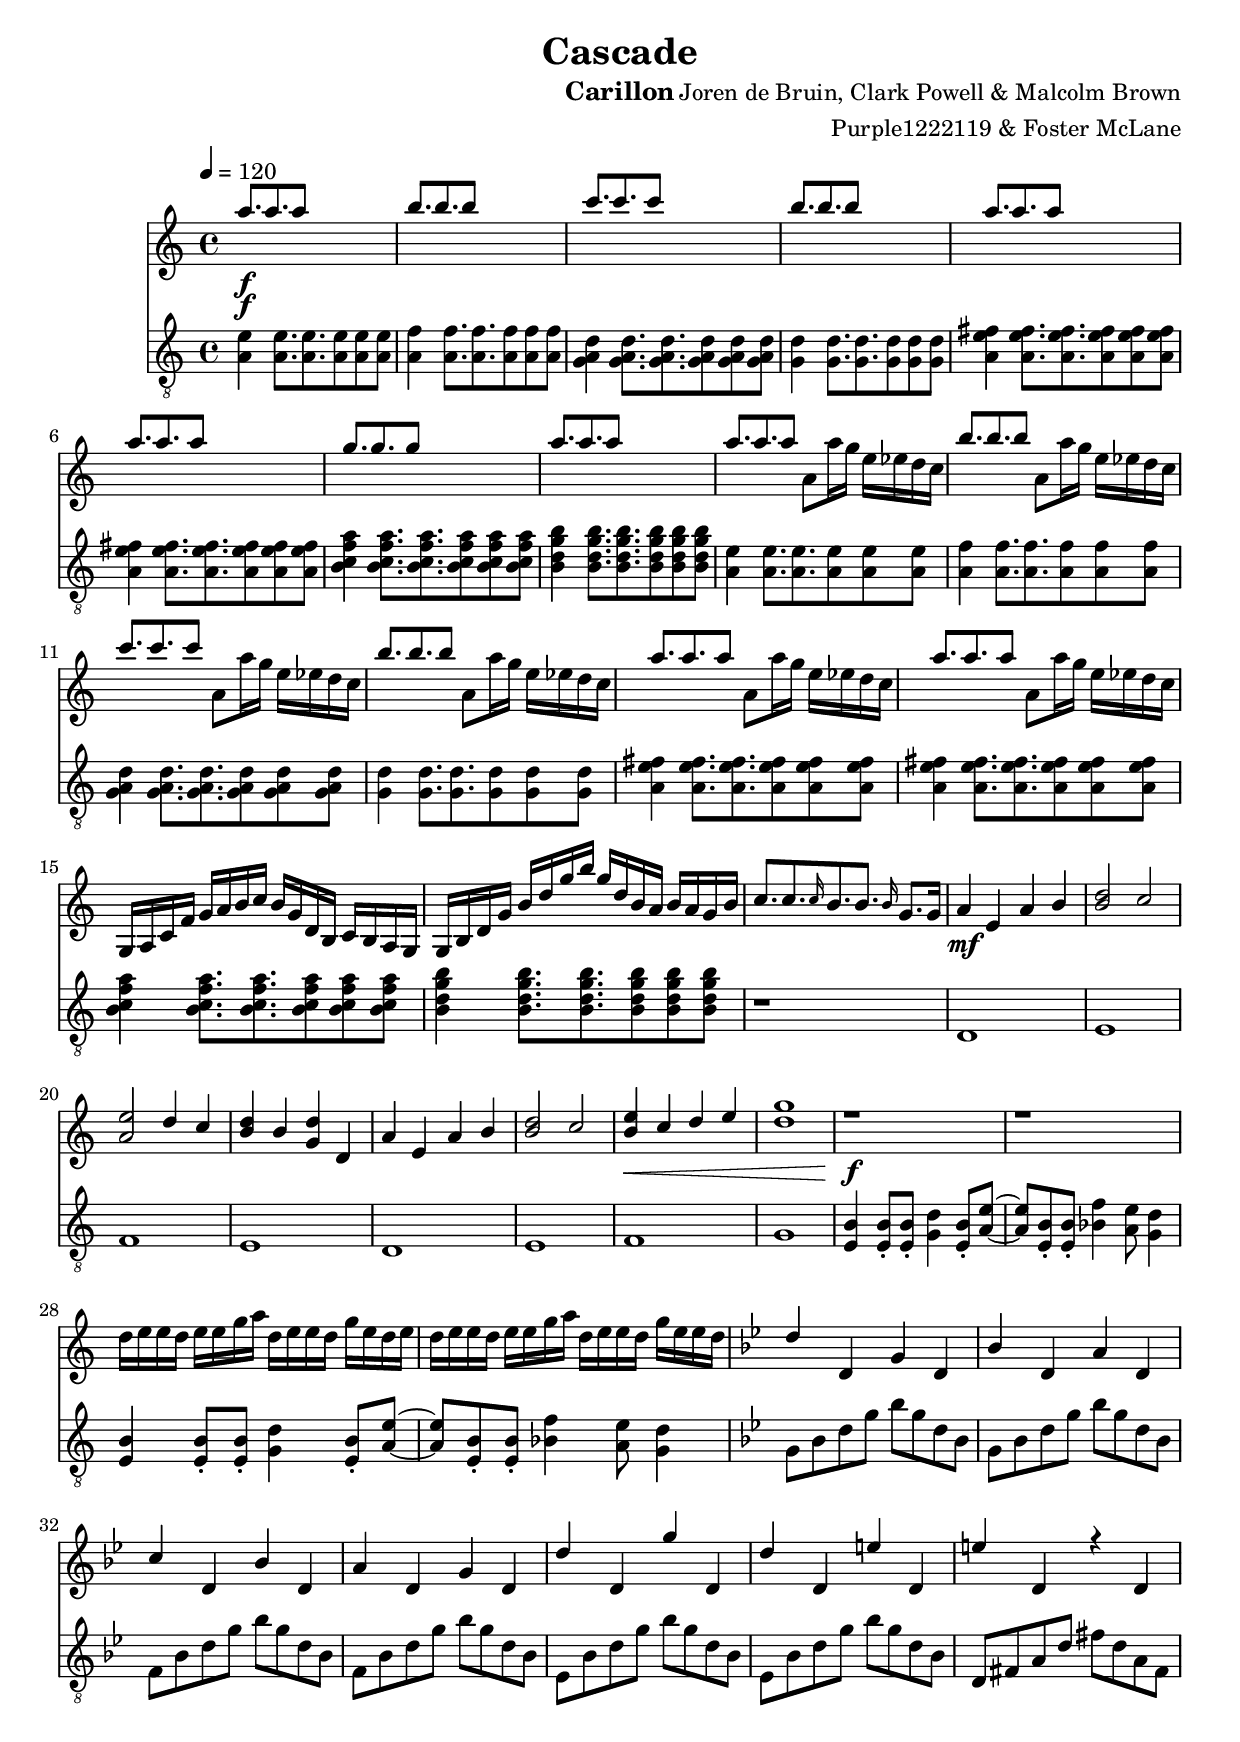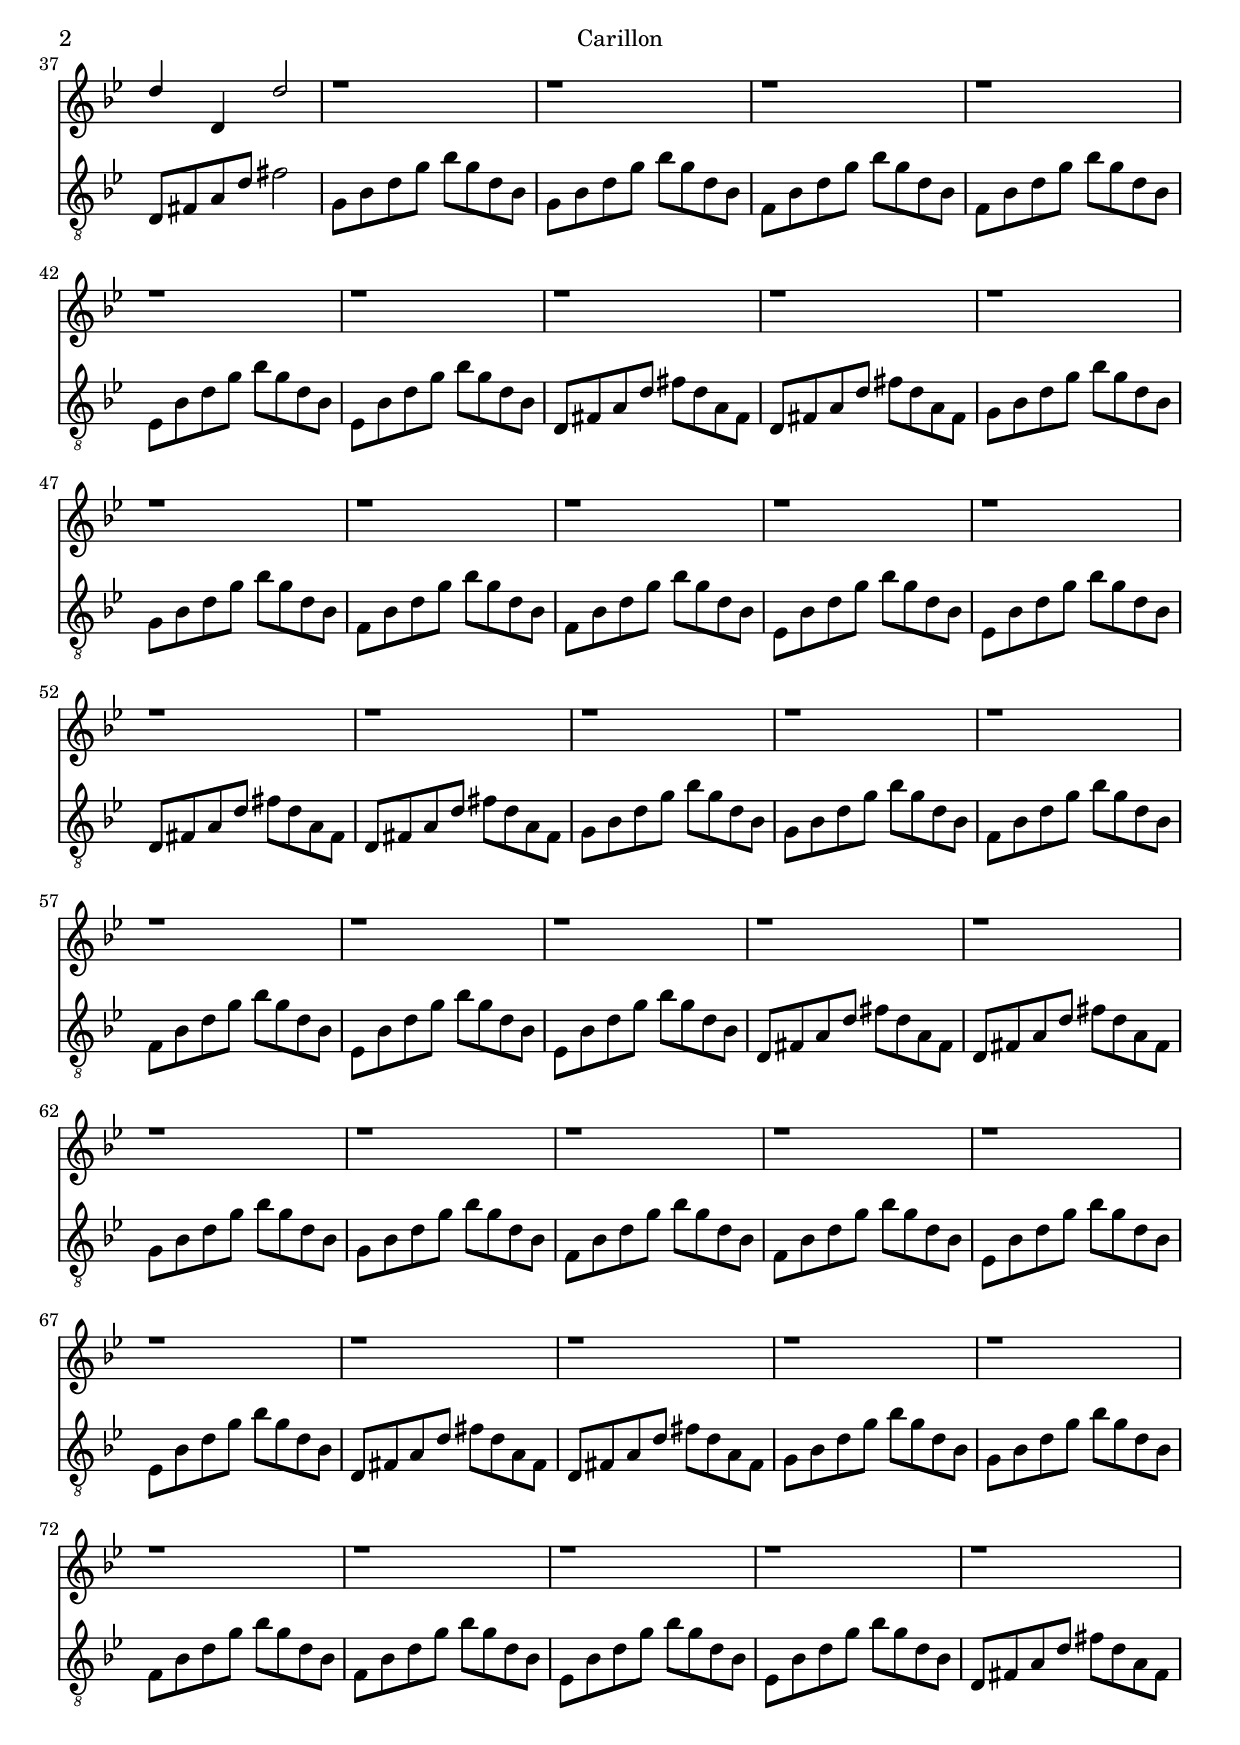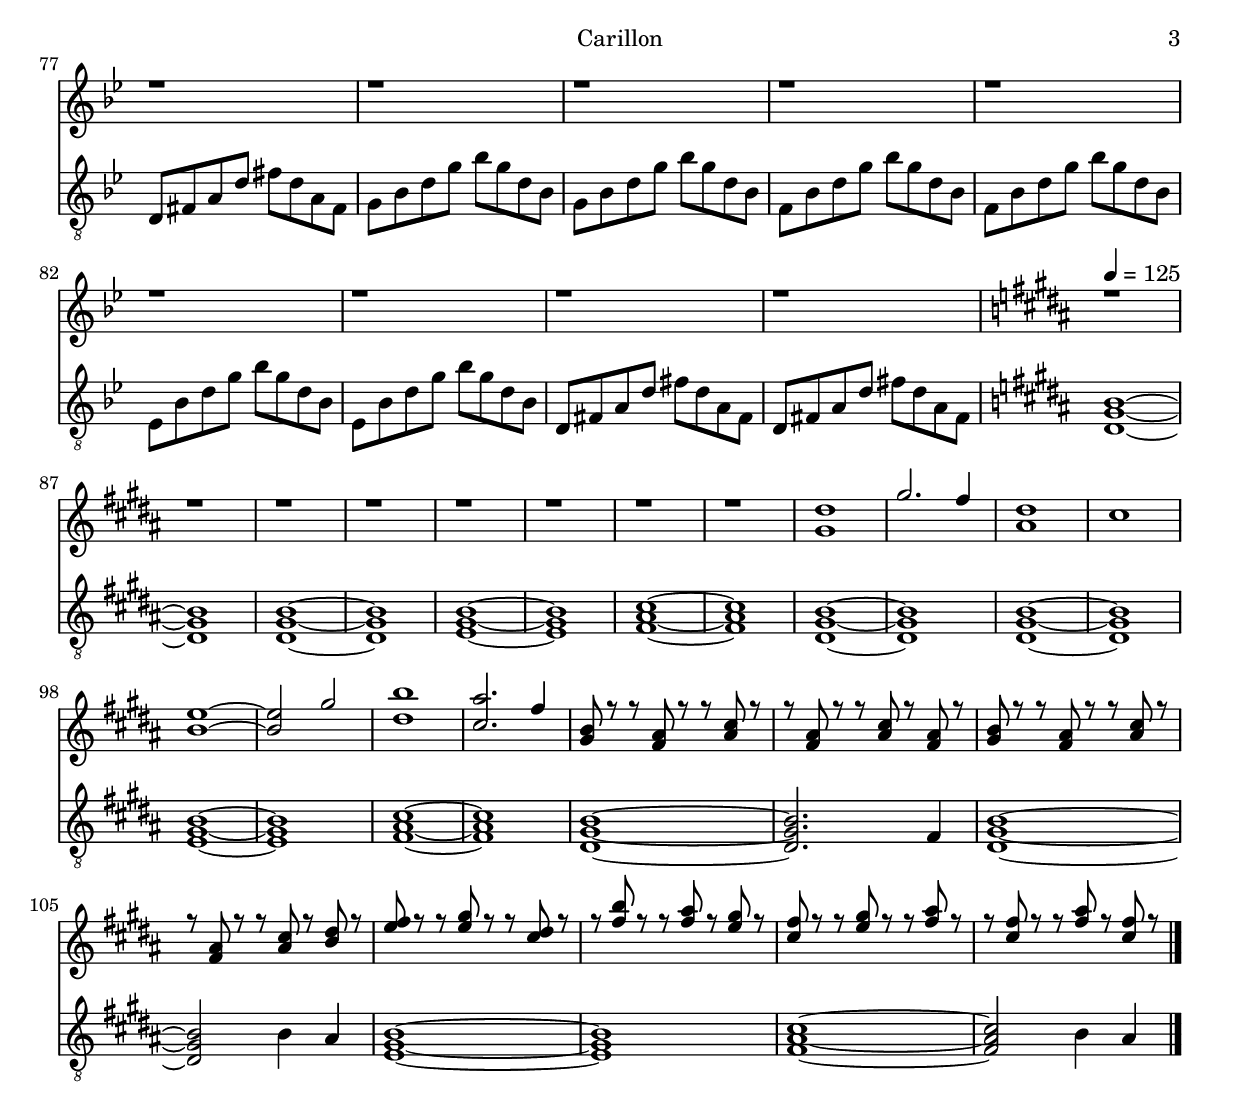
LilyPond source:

\version "2.18.2"

\header {
  title = "Cascade"
  instrument = "Carillon"
  composer = "Joren de Bruin, Clark Powell & Malcolm Brown"
  arranger = "Purple1222119 & Foster McLane"
}

main_tempo = \tempo 4 = 120
main_key = \key c \major

melody = \relative c''' {
  % part 1
  a8.\f a a8 s2
  b8. b b8 s2
  c8. c c8 s2
  b8. b b8 s2

  a8. a a8 s2
  a8. a a8 s2
  g8. g g8 s2
  a8. a a8 s2

  a8. a a8 s2
  b8. b b8 s2
  c8. c c8 s2
  b8. b b8 s2

  a8. a a8 s2
  a8. a a8 s2
  g,,16 a c f g a b c b g d b c b a g
  g16 b d g b d g b g d b a b a g b

  c8. c \grace c16 b8. b \grace b16 g8. g16

  % part 2
  a4\mf e a b
  <b d>2 c
  <a e'>2 d4 c
  <b d>4 b <g d'> d

  a'4 e a b
  <b d>2 c
  <b e>4\< c d e
  <d g>1

  % part 3
  r1\f
  r1

  s1
  s1

  % TODO

  % part 11
  \key g \minor d4 d, g d
  bes'4 d, a' d,
  c'4 d, bes' d,
  a'4 d, g d

  d'4 d, g' d,
  d'4 d, e' d,
  e'4 d, r d
  d'4 d, d'2

  r1
  r1
  r1
  r1

  r1
  r1
  r1
  r1

  % part 12
  r1
  r1
  r1
  r1

  r1
  r1
  r1
  r1

  r1
  r1
  r1
  r1

  r1
  r1
  r1
  r1

  r1
  r1
  r1
  r1

  r1
  r1
  r1
  r1

  % part 13
  r1
  r1
  r1
  r1

  r1
  r1
  r1
  r1

  r1
  r1
  r1
  r1

  r1
  r1
  r1
  r1

  % TODO

  % part 14
  \tempo 4 = 125 \key b \major r1
  r1
  r1
  r1

  r1
  r1
  r1
  r1

  <gis, dis'>1
  gis'2. fis4
  <ais, dis>1
  cis1

  <b e>1~
  <b e>2 gis'2
  <dis b'>1
  <cis ais'>2. fis4

  % part 15
  <gis, b>8 r r <fis ais> r r <ais cis> r
  r8 <fis ais> r r <ais cis> r <fis ais> r
  <gis b>8 r r <fis ais> r r <ais cis> r
  r8 <fis ais> r r <ais cis> r <b dis> r

  <e fis>8 r r <e gis> r r <cis dis> r
  r <fis b> r r <fis ais> r <e gis> r
  <cis fis> r r <e gis> r r <fis ais> r
  r <cis fis> r r <fis ais> r <cis fis> r

  \bar "|."
}

harmony = \relative c'' {
  % part 1
  s1\f
  s1
  s1
  s1

  s1
  s1
  s1
  s1

  s2 a8 a'16 g e ees d c
  s2 a8 a'16 g e ees d c
  s2 a8 a'16 g e ees d c
  s2 a8 a'16 g e ees d c

  s2 a8 a'16 g e ees d c
  s2 a8 a'16 g e ees d c
  s1
  s1

  s1

  % part 2
  s1
  s1
  s1
  s1

  s1
  s1
  s1
  s1

  % part 3
  s1
  s1

  d16 e e d e e g a d, e e d g e d e
  d16 e e d e e g a d, e e d g e e d

  % TODO

  % part 11
  \key g \minor s1
  s1
  s1
  s1

  s1
  s1
  s1
  s1

  s1
  s1
  s1
  s1

  s1
  s1
  s1
  s1

  % part 12
  s1
  s1
  s1
  s1

  s1
  s1
  s1
  s1

  s1
  s1
  s1
  s1

  s1
  s1
  s1
  s1

  s1
  s1
  s1
  s1

  s1
  s1
  s1
  s1

  % part 13
  s1
  s1
  s1
  s1

  s1
  s1
  s1
  s1

  s1
  s1
  s1
  s1

  s1
  s1
  s1
  s1

  % TODO

  % part 14
  \tempo 4 = 125 \key b \major s1
  s1
  s1
  s1

  s1
  s1
  s1
  s1

  s1
  s1
  s1
  s1

  s1
  s1
  s1
  s1

  % part 15
  s1
  s1
  s1
  s1

  s1
  s1
  s1
  s1

  \bar "|."
}

bass = \relative c' {
  % part 1
  <a e'>4 <a e'>8. <a e'> <a e'>8 <a e'> <a e'>
  <a f'>4 <a f'>8. <a f'> <a f'>8 <a f'> <a f'>
  <g a d>4 <g a d>8. <g a d> <g a d>8 <g a d> <g a d>
  <g d'>4 <g d'>8. <g d'> <g d'>8 <g d'> <g d'>

  <a e' fis>4 <a e' fis>8. <a e' fis> <a e' fis>8 <a e' fis> <a e' fis>
  <a e' fis>4 <a e' fis>8. <a e' fis> <a e' fis>8 <a e' fis> <a e' fis>
  <b c f a>4 <b c f a>8. <b c f a> <b c f a>8 <b c f a> <b c f a>
  <b d g b>4 <b d g b>8. <b d g b> <b d g b>8 <b d g b> <b d g b>

  <a e'>4 <a e'>8. <a e'> <a e'>8 <a e'> <a e'>
  <a f'>4 <a f'>8. <a f'> <a f'>8 <a f'> <a f'>
  <g a d>4 <g a d>8. <g a d> <g a d>8 <g a d> <g a d>
  <g d'>4 <g d'>8. <g d'> <g d'>8 <g d'> <g d'>

  <a e' fis>4 <a e' fis>8. <a e' fis> <a e' fis>8 <a e' fis> <a e' fis>
  <a e' fis>4 <a e' fis>8. <a e' fis> <a e' fis>8 <a e' fis> <a e' fis>
  <b c f a>4 <b c f a>8. <b c f a> <b c f a>8 <b c f a> <b c f a>
  <b d g b>4 <b d g b>8. <b d g b> <b d g b>8 <b d g b> <b d g b>

  r1

  % part 2
  d,1
  e1
  f1
  e1

  d1
  e1
  f1
  g1

  % part 3
  <e b'>4 <e b'>8\staccato <e b'>\staccato <g d'>4 <e b'>8\staccato <a e'>~
  <a e'>8 <e b'>8\staccato <e b'>\staccato <bes' f'>4 <a e'>8 <g d'>4

  <e b'>4 <e b'>8\staccato <e b'>\staccato <g d'>4 <e b'>8\staccato <a e'>~
  <a e'>8 <e b'>8\staccato <e b'>\staccato <bes' f'>4 <a e'>8 <g d'>4

  % TODO

  % part 11
  \key g \minor g8 bes d g bes g d bes
  g8 bes d g bes g d bes
  f8 bes d g bes g d bes
  f8 bes d g bes g d bes

  ees,8 bes' d g bes g d bes
  ees,8 bes' d g bes g d bes
  d,8 fis a d fis d a fis
  d8 fis a d fis2

  g,8 bes d g bes g d bes
  g8 bes d g bes g d bes
  f8 bes d g bes g d bes
  f8 bes d g bes g d bes

  ees,8 bes' d g bes g d bes
  ees,8 bes' d g bes g d bes
  d,8 fis a d fis d a fis
  d8 fis a d fis d a fis

  % part 12
  g8 bes d g bes g d bes
  g8 bes d g bes g d bes
  f8 bes d g bes g d bes
  f8 bes d g bes g d bes

  ees,8 bes' d g bes g d bes
  ees,8 bes' d g bes g d bes
  d,8 fis a d fis d a fis
  d8 fis a d fis d a fis

  g8 bes d g bes g d bes
  g8 bes d g bes g d bes
  f8 bes d g bes g d bes
  f8 bes d g bes g d bes

  ees,8 bes' d g bes g d bes
  ees,8 bes' d g bes g d bes
  d,8 fis a d fis d a fis
  d8 fis a d fis d a fis

  g8 bes d g bes g d bes
  g8 bes d g bes g d bes
  f8 bes d g bes g d bes
  f8 bes d g bes g d bes

  ees,8 bes' d g bes g d bes
  ees,8 bes' d g bes g d bes
  d,8 fis a d fis d a fis
  d8 fis a d fis d a fis

  % part 13
  g8 bes d g bes g d bes
  g8 bes d g bes g d bes
  f8 bes d g bes g d bes
  f8 bes d g bes g d bes

  ees,8 bes' d g bes g d bes
  ees,8 bes' d g bes g d bes
  d,8 fis a d fis d a fis
  d8 fis a d fis d a fis

  g8 bes d g bes g d bes
  g8 bes d g bes g d bes
  f8 bes d g bes g d bes
  f8 bes d g bes g d bes

  ees,8 bes' d g bes g d bes
  ees,8 bes' d g bes g d bes
  d,8 fis a d fis d a fis
  d8 fis a d fis d a fis

  % TODO

  % part 14
  \tempo 4 = 125 \key b \major <dis gis b>1~
  <dis gis b>1
  <dis gis b>1~
  <dis gis b>1

  <e gis b>1~
  <e gis b>1
  <fis ais cis>1~
  <fis ais cis>1

  <dis gis b>1~
  <dis gis b>1
  <dis gis b>1~
  <dis gis b>1

  <e gis b>1~
  <e gis b>1
  <fis ais cis>1~
  <fis ais cis>1

  % part 15
  <dis gis b>1~
  <dis gis b>2. fis4
  <dis gis b>1~
  <dis gis b>2 b'4 ais

  <e gis b>1~
  <e gis b>1
  <fis ais cis>1~
  <fis ais cis>2 b4 ais

  \bar "|."
}

keys = \new Staff {
  \clef "treble"

  \main_tempo
  \main_key

  <<
    \new Voice = "melody" {
      \voiceOne
      \melody
    }

    \new Voice = "harmony" {
      \voiceTwo
      \harmony
    }
  >>
}

pedals = \new Staff {
  \clef "treble_8"

  \main_tempo
  \main_key

  \bass
}

\score {
  <<
    \keys
    \pedals
  >>

  \layout {}
  \midi {}
}
